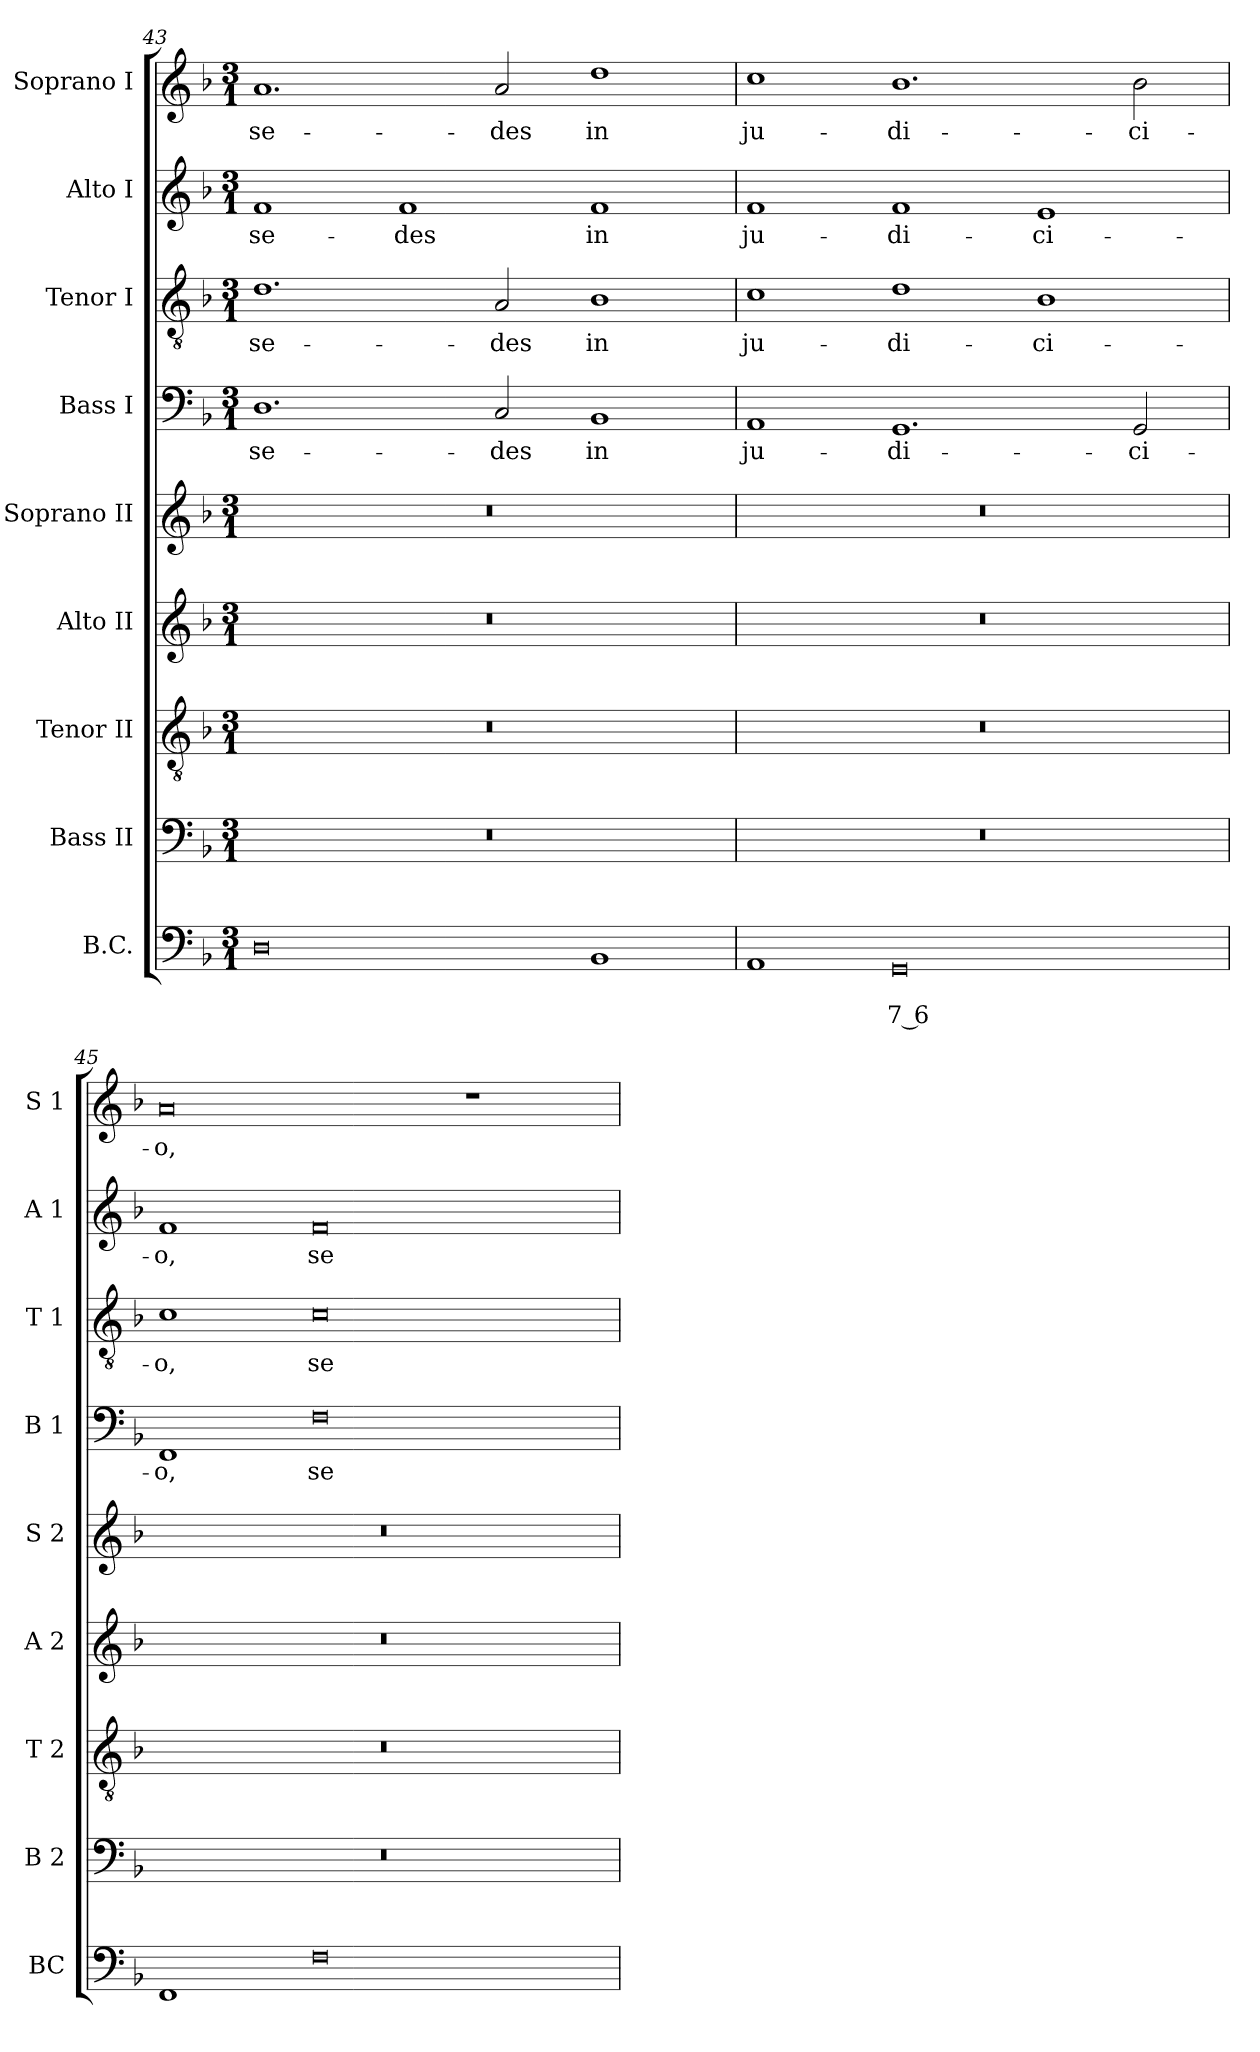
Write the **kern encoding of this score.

**kern	**text	**text	**kern	**kern	**kern	**kern	**kern	**text	**kern	**text	**kern	**text	**kern	**text
*part9	*part9	*part9	*part8	*part7	*part6	*part5	*part4	*part4	*part3	*part3	*part2	*part2	*part1	*part1
*staff9	*staff9	*staff9	*staff8	*staff7	*staff6	*staff5	*staff4	*staff4	*staff3	*staff3	*staff2	*staff2	*staff1	*staff1
*I"B.C.	*	*	*I"Bass II	*I"Tenor II	*I"Alto II	*I"Soprano II	*I"Bass I	*	*I"Tenor I	*	*I"Alto I	*	*I"Soprano I	*
*I'BC	*	*	*I'B 2	*I'T 2	*I'A 2	*I'S 2	*I'B 1	*	*I'T 1	*	*I'A 1	*	*I'S 1	*
!!LO:PB:g=z
*clefF4	*	*	*clefF4	*clefGv2	*clefG2	*clefG2	*clefF4	*	*clefGv2	*	*clefG2	*	*clefG2	*
*k[b-]	*	*	*k[b-]	*k[b-]	*k[b-]	*k[b-]	*k[b-]	*	*k[b-]	*	*k[b-]	*	*k[b-]	*
*F:	*	*	*F:	*F:	*F:	*F:	*F:	*	*F:	*	*F:	*	*F:	*
*M3/1	*	*	*M3/1	*M3/1	*M3/1	*M3/1	*M3/1	*	*M3/1	*	*M3/1	*	*M3/1	*
=43	=43	=43	=43	=43	=43	=43	=43	=43	=43	=43	=43	=43	=43	=43
!	!	!	!	!	!	!	!	!LO:LY:b	!	!LO:LY:b	!	!LO:LY:b	!	!LO:LY:b
0D	.	.	0.r	0.r	0.r	0.r	1.D	se-	1.d	se-	1f	se-	1.a	se-
!	!	!	!	!	!	!	!	!	!	!	!	!LO:LY:b	!	!
.	.	.	.	.	.	.	.	.	.	.	1f	-des	.	.
!	!	!	!	!	!	!	!	!LO:LY:b	!	!LO:LY:b	!	!	!	!LO:LY:b
.	.	.	.	.	.	.	2C/	-des	2A/	-des	.	.	2a/	-des
!	!	!	!	!	!	!	!	!LO:LY:b	!	!LO:LY:b	!	!LO:LY:b	!	!LO:LY:b
1BB-	.	.	.	.	.	.	1BB-	in	1B-	in	1f	in	1dd	in
=44	=44	=44	=44	=44	=44	=44	=44	=44	=44	=44	=44	=44	=44	=44
!	!	!	!	!	!	!	!	!LO:LY:b	!	!LO:LY:b	!	!LO:LY:b	!	!LO:LY:b
1AA	.	.	0.r	0.r	0.r	0.r	1AA	ju-	1c	ju-	1f	ju-	1cc	ju-
!	!	!LO:LY:b	!	!	!	!	!	!LO:LY:b	!	!LO:LY:b	!	!LO:LY:b	!	!LO:LY:b
0GG	.	7 6	.	.	.	.	1.GG	-di-	1d	-di-	1f	-di-	1.b-	-di-
!	!	!	!	!	!	!	!	!	!	!LO:LY:b	!	!LO:LY:b	!	!
.	.	.	.	.	.	.	.	.	1B-	-ci-	1e	-ci-	.	.
!	!	!	!	!	!	!	!	!LO:LY:b	!	!	!	!	!	!LO:LY:b
.	.	.	.	.	.	.	2GG/	-ci-	.	.	.	.	2b-\	-ci-
=45	=45	=45	=45	=45	=45	=45	=45	=45	=45	=45	=45	=45	=45	=45
!	!	!	!	!	!	!	!	!LO:LY:b	!	!LO:LY:b	!	!LO:LY:b	!	!LO:LY:b
1FF	.	.	0.r	0.r	0.r	0.r	1FF	-o,	1c	-o,	1f	-o,	0a	-o,
!	!	!	!	!	!	!	!	!LO:LY:b	!	!LO:LY:b	!	!LO:LY:b	!	!
0F	.	.	.	.	.	.	0F	se-	0c	se-	0f	se-	.	.
.	.	.	.	.	.	.	.	.	.	.	.	.	1r	.
=	=	=	=	=	=	=	=	=	=	=	=	=	=	=
*-	*-	*-	*-	*-	*-	*-	*-	*-	*-	*-	*-	*-	*-	*-
